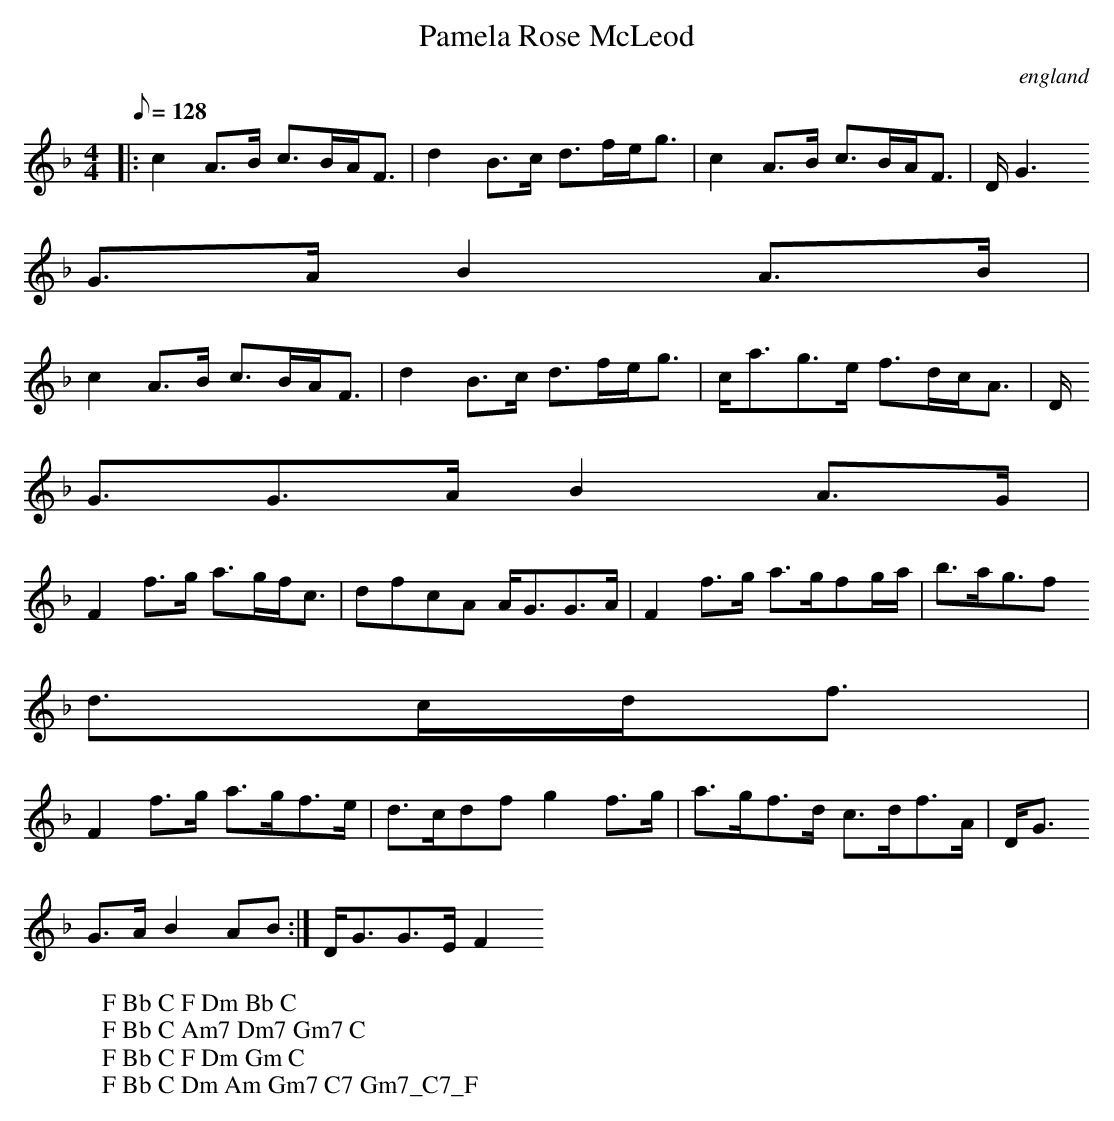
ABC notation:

X:1
T:Pamela Rose McLeod
O:england
M:4/4
L:1/8
Q:128
K:F
|:c2A3/2B/ c3/2B/A/F3/2|d2B3/2c/ d3/2f/e/g3/2|c2A3/2B/ c3/2B/A/F3/2|D/G3
/2G3/2A/ B2A3/2B/|
W: F Bb C F Dm Bb C
c2A3/2B/ c3/2B/A/F3/2|d2B3/2c/ d3/2f/e/g3/2|c/a3/2g3/2e/ f3/2d/c/A3/2|D/
G3/2G3/2A/ B2A3/2G/|
W: F Bb C Am7 Dm7 Gm7 C
F2f3/2g/ a3/2g/f/c3/2|dfcA A/G3/2G3/2A/|F2f3/2g/ a3/2g/fg/a/|b3/2a/g3/2f
/ d3/2c/d/f3/2|
W: F Bb C F Dm Gm C
F2f3/2g/ a3/2g/f3/2e/|d3/2c/df g2f3/2g/|a3/2g/f3/2d/ c3/2d/f3/2A/|D/G3/2
G3/2A/ B2AB:|D/G3/2G3/2E/ F2
W: F Bb C Dm Am Gm7 C7 Gm7_C7_F
